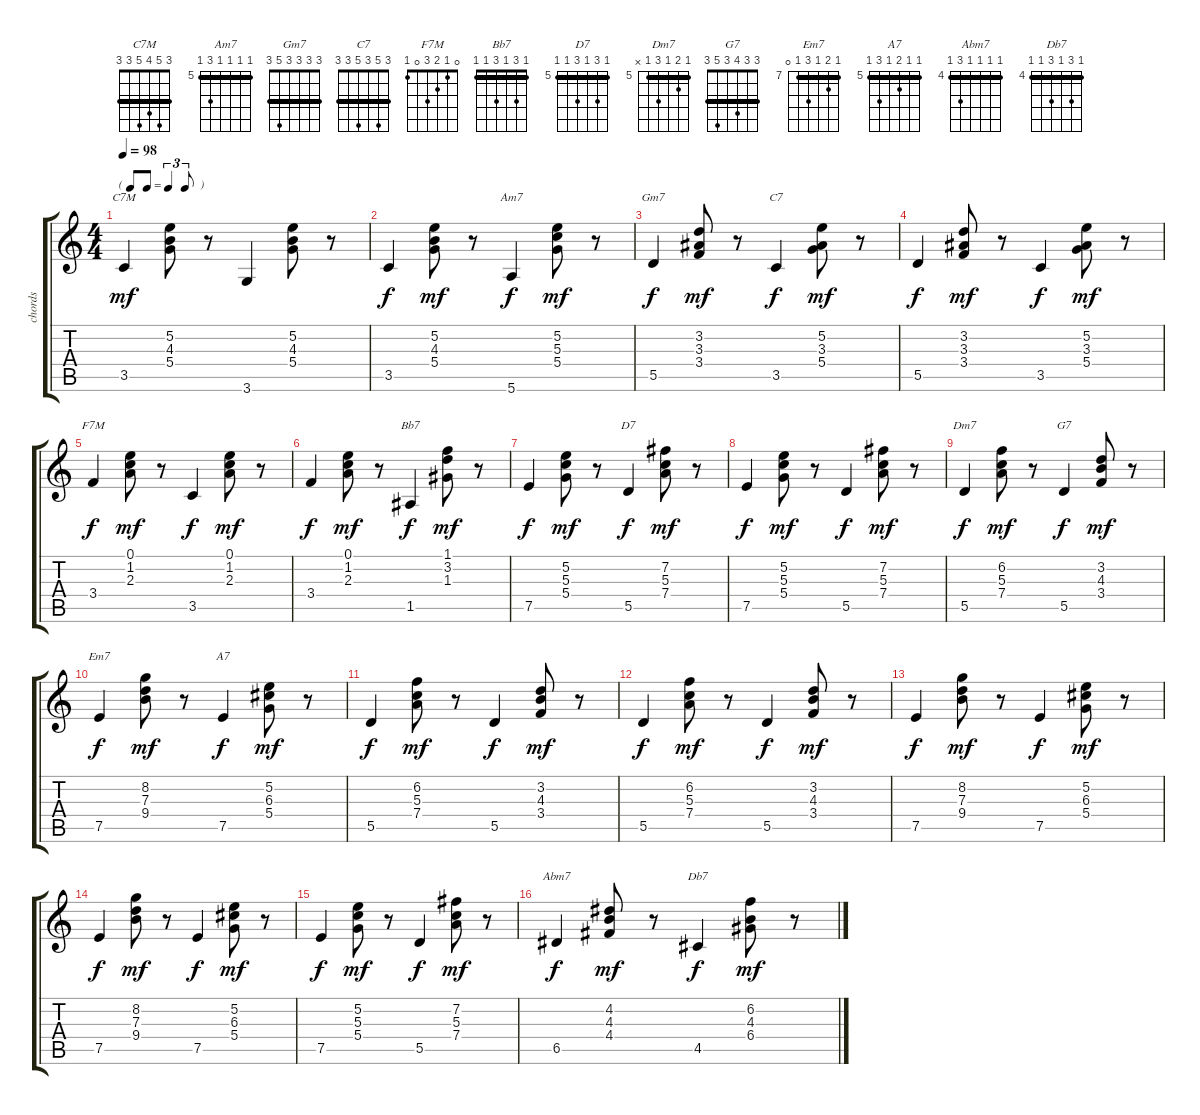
\track ("chords" "chords") {instrument acousticguitarnylon}
\staff {score tabs}
\tuning (E4 B3 G3 D3 A2 E2) {hide}
\chord ("C7M" 3 5 4 5 3 3) {barre 3}
\chord ("Am7" 5 5 5 5 7 5) {firstfret 5 barre 5}
\chord ("Gm7" 3 3 3 3 5 3) {barre 3}
\chord ("C7" 3 5 3 5 3 3) {barre 3}
\chord ("F7M" 0 1 2 3 0 1)
\chord ("Bb7" 1 3 1 3 1 1) {barre 1}
\chord ("D7" 5 7 5 7 5 5) {firstfret 5 barre 5}
\chord ("Dm7" 5 6 5 7 5 x) {firstfret 5 barre 5}
\chord ("G7" 3 3 4 3 5 3) {barre 3}
\chord ("Em7" 7 8 7 9 7 0) {firstfret 7 barre 7}
\chord ("A7" 5 5 6 5 7 5) {firstfret 5 barre 5}
\chord ("Abm7" 4 4 4 4 6 4) {firstfret 4 barre 4}
\chord ("Db7" 4 6 4 6 4 4) {firstfret 4 barre 4}
\ts (4 4)
\tf triplet8th
\tempo 98
\clef g2
\ks c
3.5.4{ch "C7M" dy mf} (5.2 4.3 5.4).8 r.8 3.6.4 (5.2 4.3 5.4).8 r.8 |
3.5.4{dy f} (5.2 4.3 5.4).8{dy mf} r.8 5.6.4{ch "Am7" dy f} (5.2 5.3 5.4).8{dy mf} r.8 |
5.5.4{ch "Gm7" dy f} (3.2 3.3 3.4).8{dy mf} r.8 3.5.4{ch "C7" dy f} (5.2 3.3 5.4).8{dy mf} r.8 |
5.5.4{dy f} (3.2 3.3 3.4).8{dy mf} r.8 3.5.4{dy f} (5.2 3.3 5.4).8{dy mf} r.8 |
3.4.4{ch "F7M" dy f} (0.1 1.2 2.3).8{dy mf} r.8 3.5.4{dy f} (0.1 1.2 2.3).8{dy mf} r.8 |
3.4.4{dy f} (0.1 1.2 2.3).8{dy mf} r.8 1.5.4{ch "Bb7" dy f} (1.1 3.2 1.3).8{dy mf} r.8 |
7.5.4{dy f} (5.2 5.3 5.4).8{dy mf} r.8 5.5.4{ch "D7" dy f} (7.2 5.3 7.4).8{dy mf} r.8 |
7.5.4{dy f} (5.2 5.3 5.4).8{dy mf} r.8 5.5.4{dy f} (7.2 5.3 7.4).8{dy mf} r.8 |
5.5.4{ch "Dm7" dy f} (6.2 5.3 7.4).8{dy mf} r.8 5.5.4{ch "G7" dy f} (3.2 4.3 3.4).8{dy mf} r.8 |
7.5.4{ch "Em7" dy f} (8.2 7.3 9.4).8{dy mf} r.8 7.5.4{ch "A7" dy f} (5.2 6.3 5.4).8{dy mf} r.8 |
5.5.4{dy f} (6.2 5.3 7.4).8{dy mf} r.8 5.5.4{dy f} (3.2 4.3 3.4).8{dy mf} r.8 |
5.5.4{dy f} (6.2 5.3 7.4).8{dy mf} r.8 5.5.4{dy f} (3.2 4.3 3.4).8{dy mf} r.8 |
7.5.4{dy f} (8.2 7.3 9.4).8{dy mf} r.8 7.5.4{dy f} (5.2 6.3 5.4).8{dy mf} r.8 |
7.5.4{dy f} (8.2 7.3 9.4).8{dy mf} r.8 7.5.4{dy f} (5.2 6.3 5.4).8{dy mf} r.8 |
7.5.4{dy f} (5.2 5.3 5.4).8{dy mf} r.8 5.5.4{dy f} (7.2 5.3 7.4).8{dy mf} r.8 |
6.5.4{ch "Abm7" dy f} (4.2 4.3 4.4).8{dy mf} r.8 4.5.4{ch "Db7" dy f} (6.2 4.3 6.4).8{dy mf} r.8
